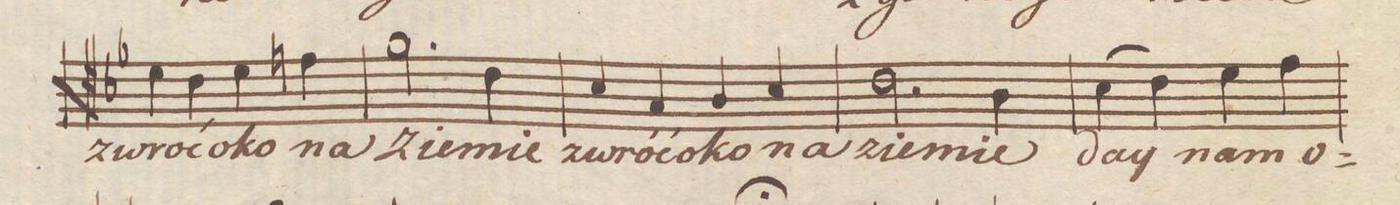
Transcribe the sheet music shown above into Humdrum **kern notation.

**kern	**text	**dynam
*I"Tenore.	*	*
*clefC4	*	*
*k[b-e-]	*	*
*met(c|)	*	*
*M2/2	*	*
4d\	zwróć	.
4c\	o-	.
4d\	-ko	.
4en\	na	.
=89	=89	=89
2.f\	zie-	.
4c\	-mie	.
=90	=90	=90
4B-/	zwróć	.
4G/	o-	.
4A/	-ko	.
4B-/	na-	.
=91	=91	=91
2.c\	zie-	.
4A\	-mie	.
=92	=92	=92
(4B-\	day	.
4c\)	.	.
4d\	nam	.
4e-\	o-	.
=93	=93	=93
*-	*-	*-
